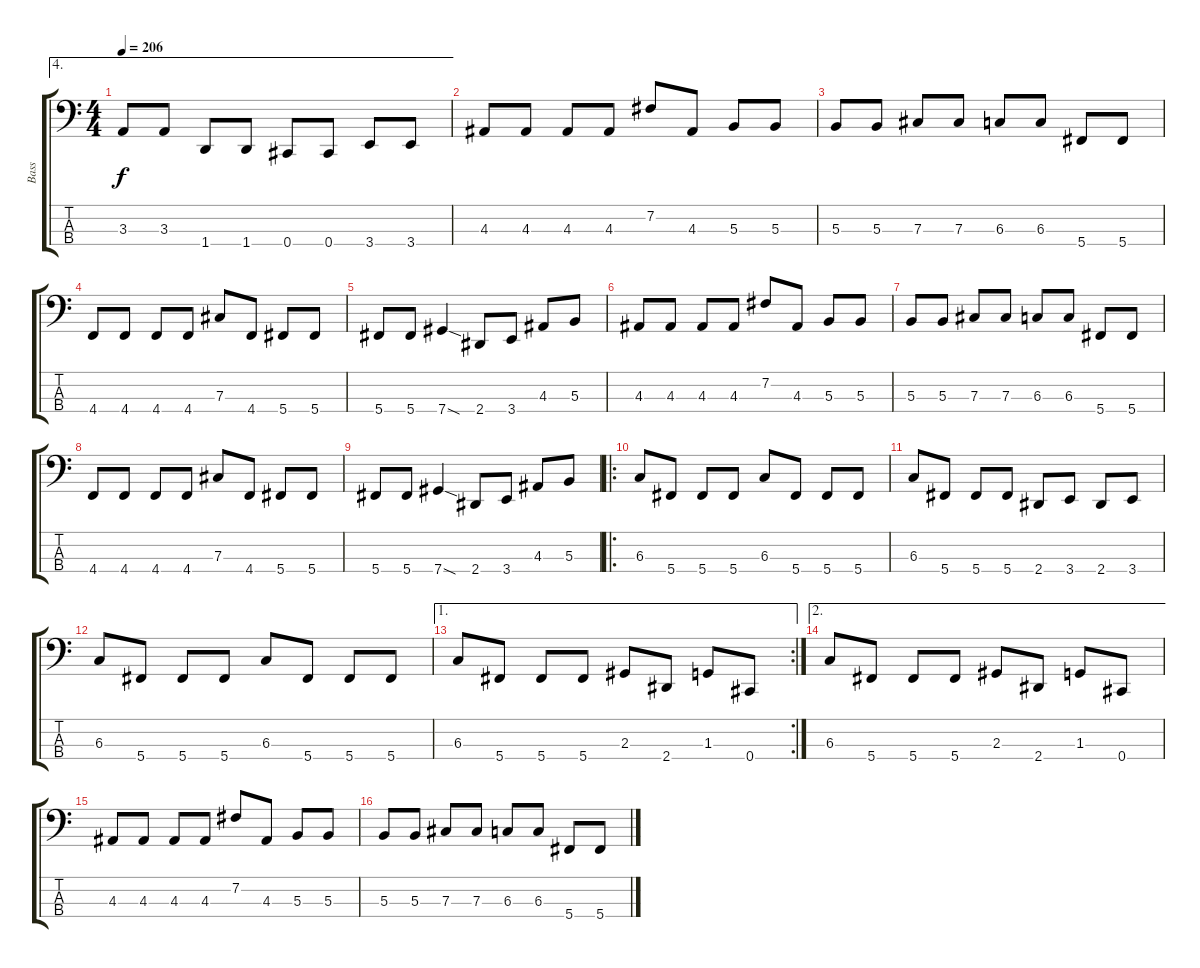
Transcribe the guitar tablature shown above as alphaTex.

\track ("Bass" "Bass") {instrument electricbassfinger}
\staff {score tabs}
\tuning (E2 B1 Gb1 Db1) {hide}
\ae 4
\ts (4 4)
\tempo 206
\clef f4
\ks c
3.3.8{dy f} 3.3.8 1.4.8 1.4.8 0.4.8 0.4.8 3.4.8 3.4.8 |
4.3.8 4.3.8 4.3.8 4.3.8 7.2.8 4.3.8 5.3.8 5.3.8 |
5.3.8 5.3.8 7.3.8 7.3.8 6.3.8 6.3.8 5.4.8 5.4.8 |
4.4.8 4.4.8 4.4.8 4.4.8 7.3.8 4.4.8 5.4.8 5.4.8 |
5.4.8 5.4.8 7.4{sod}.4 2.4.8 3.4.8 4.3.8 5.3.8 |
4.3.8 4.3.8 4.3.8 4.3.8 7.2.8 4.3.8 5.3.8 5.3.8 |
5.3.8 5.3.8 7.3.8 7.3.8 6.3.8 6.3.8 5.4.8 5.4.8 |
4.4.8 4.4.8 4.4.8 4.4.8 7.3.8 4.4.8 5.4.8 5.4.8 |
5.4.8 5.4.8 7.4{sod}.4 2.4.8 3.4.8 4.3.8 5.3.8 |
\ro
6.3.8 5.4.8 5.4.8 5.4.8 6.3.8 5.4.8 5.4.8 5.4.8 |
6.3.8 5.4.8 5.4.8 5.4.8 2.4.8 3.4.8 2.4.8 3.4.8 |
6.3.8 5.4.8 5.4.8 5.4.8 6.3.8 5.4.8 5.4.8 5.4.8 |
\ae 1
\rc 2
6.3.8 5.4.8 5.4.8 5.4.8 2.3.8 2.4.8 1.3.8 0.4.8 |
\ae 2
6.3.8 5.4.8 5.4.8 5.4.8 2.3.8 2.4.8 1.3.8 0.4.8 |
4.3.8 4.3.8 4.3.8 4.3.8 7.2.8 4.3.8 5.3.8 5.3.8 |
5.3.8 5.3.8 7.3.8 7.3.8 6.3.8 6.3.8 5.4.8 5.4.8
